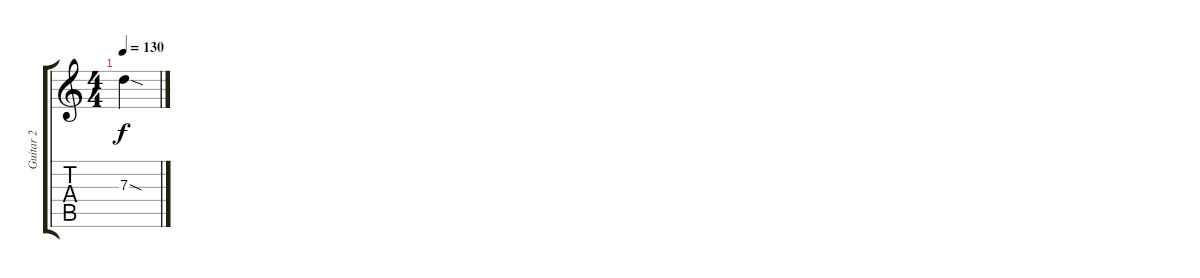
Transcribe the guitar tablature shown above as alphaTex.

\track ("Guitar 2" "Guitar 2") {instrument overdrivenguitar}
\staff {score tabs}
\tuning (E4 B3 G3 D3 A2 E2) {hide}
\ts (4 4)
\tempo 130
\clef g2
\ks c
7.3{sod}.4{dy f}
